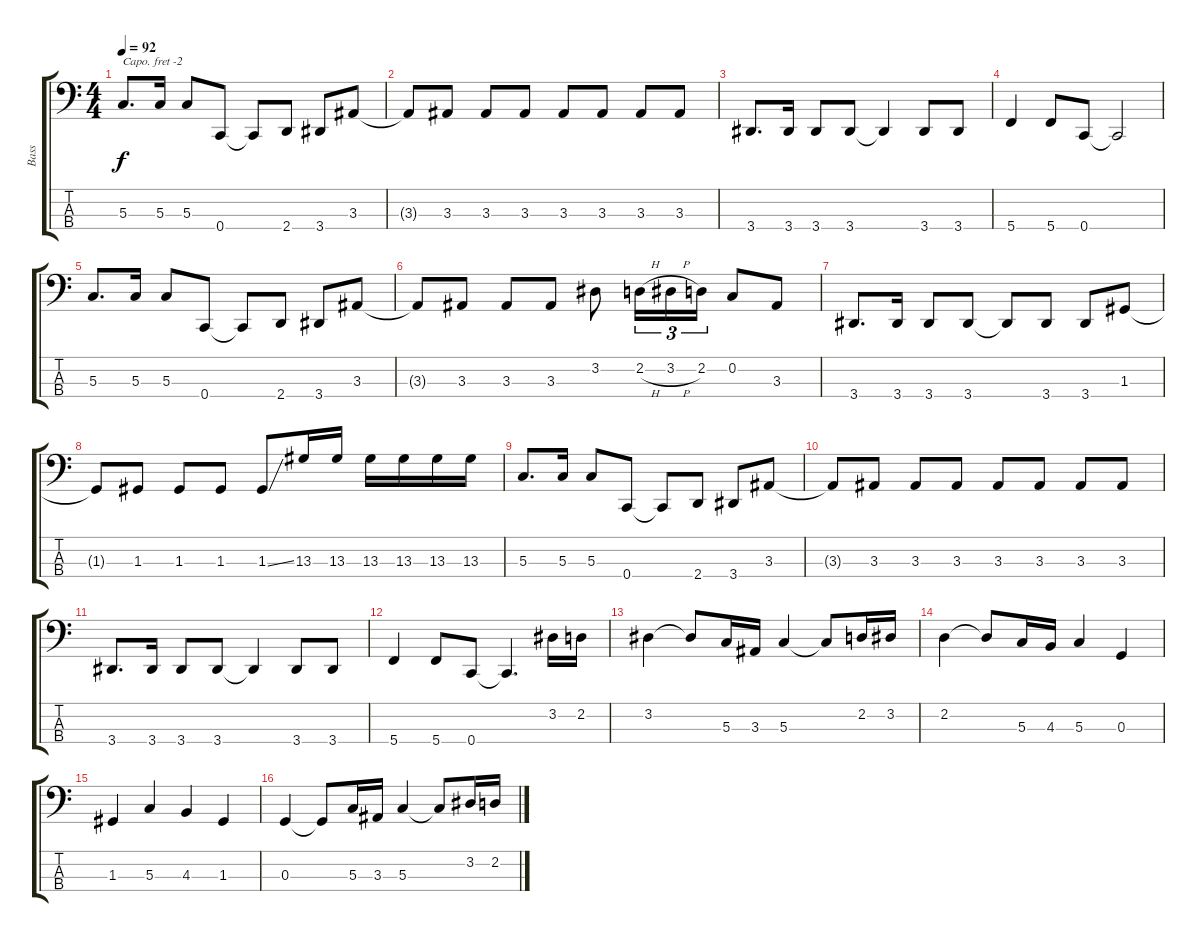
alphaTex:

\track ("Bass" "Bass") {instrument electricbasspick}
\staff {score tabs}
\capo -2
\tuning (G2 D2 A1 D1) {hide}
\ts (4 4)
\tempo 92
\clef f4
\ks c
5.3.8{d dy f} 5.3.16 5.3.8 0.4.8 0.4{t}.8 2.4.8 3.4.8 3.3.8 |
3.3{t}.8 3.3.8 3.3.8 3.3.8 3.3.8 3.3.8 3.3.8 3.3.8 |
3.4.8{d} 3.4.16 3.4.8 3.4.8 3.4{t}.4 3.4.8 3.4.8 |
5.4.4 5.4.8 0.4.8 0.4{t}.2 |
5.3.8{d} 5.3.16 5.3.8 0.4.8 0.4{t}.8 2.4.8 3.4.8 3.3.8 |
3.3{t}.8 3.3.8 3.3.8 3.3.8 3.2.8 2.2{h}.16{tu (3 2)} 3.2{h}.16{tu (3 2)} 2.2.16{tu (3 2)} 0.2.8 3.3.8 |
3.4.8{d} 3.4.16 3.4.8 3.4.8 3.4{t}.8 3.4.8 3.4.8 1.3.8 |
1.3{t}.8 1.3.8 1.3.8 1.3.8 1.3{ss}.8 13.3.16 13.3.16 13.3.16 13.3.16 13.3.16 13.3.16 |
5.3.8{d} 5.3.16 5.3.8 0.4.8 0.4{t}.8 2.4.8 3.4.8 3.3.8 |
3.3{t}.8 3.3.8 3.3.8 3.3.8 3.3.8 3.3.8 3.3.8 3.3.8 |
3.4.8{d} 3.4.16 3.4.8 3.4.8 3.4{t}.4 3.4.8 3.4.8 |
5.4.4 5.4.8 0.4.8 0.4{t}.4{d} 3.2.16 2.2.16 |
3.2.4 3.2{t}.8 5.3.16 3.3.16 5.3.4 5.3{t}.8 2.2.16 3.2.16 |
2.2.4 2.2{t}.8 5.3.16 4.3.16 5.3.4 0.3.4 |
1.3.4 5.3.4 4.3.4 1.3.4 |
0.3.4 0.3{t}.8 5.3.16 3.3.16 5.3.4 5.3{t}.8 3.2.16 2.2.16
